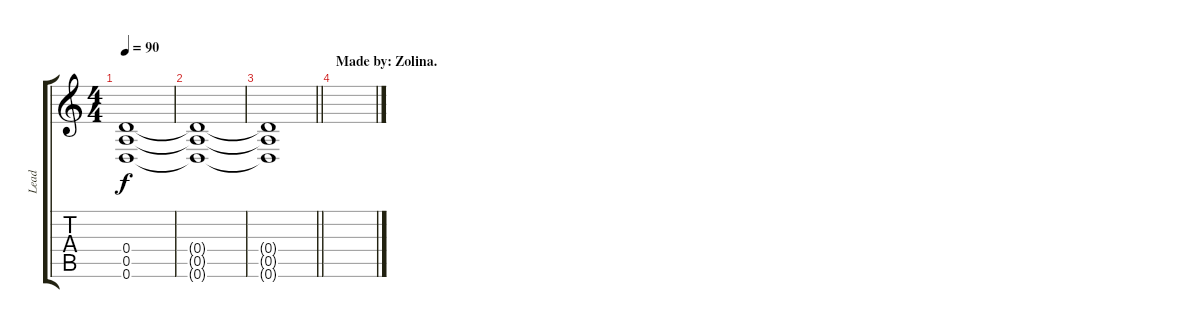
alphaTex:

\track ("Lead" "Lead") {instrument distortionguitar}
\staff {score tabs}
\tuning (E4 B3 G3 D3 A2 D2) {hide}
\ts (4 4)
\tempo 90
\clef g2
\ks c
(0.4 0.5 0.6).1{dy f} |
(0.4{t} 0.5{t} 0.6{t}).1 |
\barLineRight lightlight
(0.4{t} 0.5{t} 0.6{t}).1 |
\section ("" "Made by: Zolina.")
